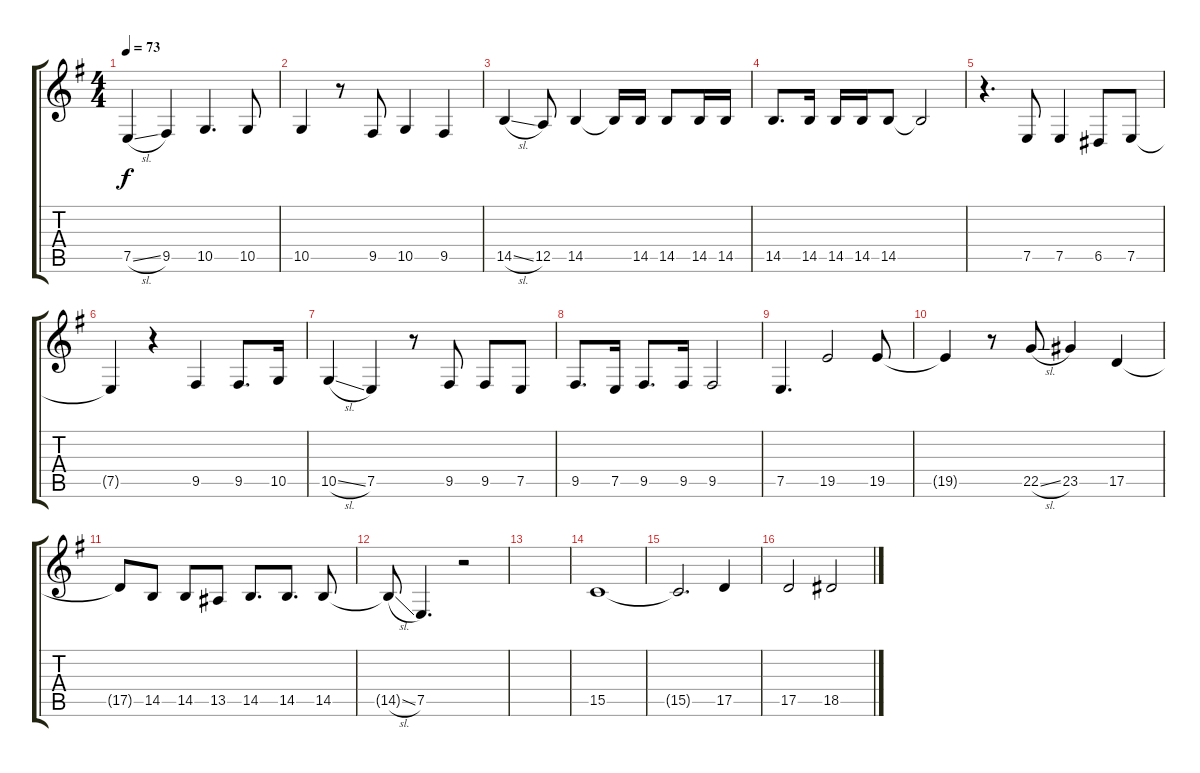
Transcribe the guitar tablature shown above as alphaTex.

\track "" {instrument clarinet}
\staff {score tabs}
\tuning (E4 B3 G3 D3 A2 E2) {hide}
\ts (4 4)
\tempo 73
\clef g2
\ks eminor
7.5{sl}.4{dy f} 9.5.4 10.5.4{d} 10.5.8 |
10.5.4 r.8 9.5.8 10.5.4 9.5.4 |
14.5{sl}.4 12.5.8 14.5.4 14.5{t}.16 14.5.16 14.5.8 14.5.16 14.5.16 |
14.5.8{d} 14.5.16 14.5.16 14.5.16 14.5.8 14.5{t}.2 |
r.4{d} 7.5.8 7.5.4 6.5.8 7.5.8 |
7.5{t}.4 r.4 9.5.4 9.5.8{d} 10.5.16 |
10.5{sl}.4 7.5.4 r.8 9.5.8 9.5.8 7.5.8 |
9.5.8{d} 7.5.16 9.5.8{d} 9.5.16 9.5.2 |
7.5.4{d} 19.5.2 19.5.8 |
19.5{t}.4 r.8 22.5{sl}.8 23.5.4 17.5.4 |
17.5{t}.8 14.5.8 14.5.8 13.5.8 14.5.8{d} 14.5.8{d} 14.5.8 |
14.5{sl t}.8 7.5.4{d} r.2 |
|
15.5.1 |
15.5{t}.2{d} 17.5.4 |
17.5.2 18.5.2
